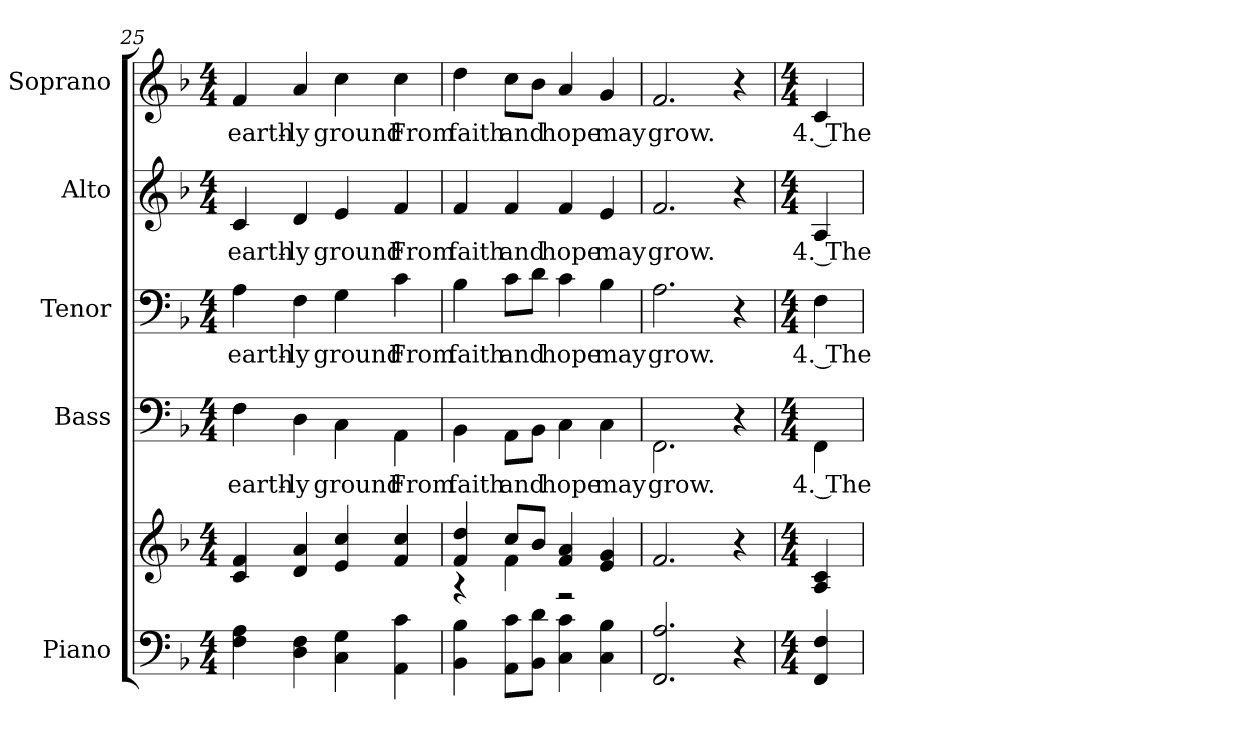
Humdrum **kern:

**kern	**kern	**kern	**text	**kern	**text	**kern	**text	**kern	**text
*part5	*part5	*part4	*part4	*part3	*part3	*part2	*part2	*part1	*part1
*staff6	*staff5	*staff4	*staff4	*staff3	*staff3	*staff2	*staff2	*staff1	*staff1
*I"Piano	*	*I"Bass	*	*I"Tenor	*	*I"Alto	*	*I"Soprano	*
*I'Pno.	*	*I'B.	*	*I'T.	*	*I'A.	*	*I'S.	*
*clefF4	*clefG2	*clefF4	*	*clefF4	*	*clefG2	*	*clefG2	*
*k[b-]	*k[b-]	*k[b-]	*	*k[b-]	*	*k[b-]	*	*k[b-]	*
*F:	*F:	*F:	*	*F:	*	*F:	*	*F:	*
*M4/4	*M4/4	*M4/4	*	*M4/4	*	*M4/4	*	*M4/4	*
=25	=25	=25	=25	=25	=25	=25	=25	=25	=25
!	!	!	!LO:LY:b:color=#000000	!	!	!	!	!	!
!	!	!	!	!	!LO:LY:b:color=#000000	!	!	!	!
!	!	!	!	!	!	!	!LO:LY:b:color=#000000	!	!
!	!	!	!	!	!	!	!	!	!LO:LY:b:color=#000000
4Fi\ 4Ai	4ci/ 4fi	4Fi\	earth-	4Ai\	earth-	4ci/	earth-	4fi/	earth-
!	!	!	!LO:LY:b:color=#000000	!	!	!	!	!	!
!	!	!	!	!	!LO:LY:b:color=#000000	!	!	!	!
!	!	!	!	!	!	!	!LO:LY:b:color=#000000	!	!
!	!	!	!	!	!	!	!	!	!LO:LY:b:color=#000000
4Di\ 4Fi	4di/ 4ai	4Di\	ly	4Fi\	ly	4di/	ly	4ai/	ly
!	!	!	!LO:LY:b:color=#000000	!	!	!	!	!	!
!	!	!	!	!	!LO:LY:b:color=#000000	!	!	!	!
!	!	!	!	!	!	!	!LO:LY:b:color=#000000	!	!
!	!	!	!	!	!	!	!	!	!LO:LY:b:color=#000000
4Ci\ 4Gi	4ei/ 4cci	4Ci\	ground	4Gi\	ground	4ei/	ground	4cci\	ground
!	!	!	!LO:LY:b:color=#000000	!	!	!	!	!	!
!	!	!	!	!	!LO:LY:b:color=#000000	!	!	!	!
!	!	!	!	!	!	!	!LO:LY:b:color=#000000	!	!
!	!	!	!	!	!	!	!	!	!LO:LY:b:color=#000000
4AAi\ 4ci	4fi/ 4cci	4AAi\	From	4ci\	From	4fi/	From	4cci\	From
=26	=26	=26	=26	=26	=26	=26	=26	=26	=26
*	*^	*	*	*	*	*	*	*	*
!	!	!	!	!LO:LY:b:color=#000000	!	!	!	!	!	!
!	!	!	!	!	!	!LO:LY:b:color=#000000	!	!	!	!
!	!	!	!	!	!	!	!	!LO:LY:b:color=#000000	!	!
!	!	!	!	!	!	!	!	!	!	!LO:LY:b:color=#000000
4BB-i\ 4B-i	4fi/ 4ddi	4r	4BB-i\	faith	4B-i\	faith	4fi/	faith	4ddi\	faith
!	!	!	!	!LO:LY:b:color=#000000	!	!	!	!	!	!
!	!	!	!	!	!	!LO:LY:b:color=#000000	!	!	!	!
!	!	!	!	!	!	!	!	!LO:LY:b:color=#000000	!	!
!	!	!	!	!	!	!	!	!	!	!LO:LY:b:color=#000000
8AAi\ 8ciL	8cci/L	4fi\	8AAi\L	and	8ci\L	and	4fi/	and	8cci\L	and
8BB-i\ 8diJ	8b-i/J	.	8BB-i\J	.	8di\J	.	.	.	8b-i\J	.
!	!	!	!	!LO:LY:b:color=#000000	!	!	!	!	!	!
!	!	!	!	!	!	!LO:LY:b:color=#000000	!	!	!	!
!	!	!	!	!	!	!	!	!LO:LY:b:color=#000000	!	!
!	!	!	!	!	!	!	!	!	!	!LO:LY:b:color=#000000
4Ci\ 4ci	4fi/ 4ai	2r	4Ci\	hope	4ci\	hope	4fi/	hope	4ai/	hope
!	!	!	!	!LO:LY:b:color=#000000	!	!	!	!	!	!
!	!	!	!	!	!	!LO:LY:b:color=#000000	!	!	!	!
!	!	!	!	!	!	!	!	!LO:LY:b:color=#000000	!	!
!	!	!	!	!	!	!	!	!	!	!LO:LY:b:color=#000000
4Ci\ 4B-i	4ei/ 4gi	.	4Ci\	may	4B-i\	may	4ei/	may	4gi/	may
*	*v	*v	*	*	*	*	*	*	*	*
=27	=27	=27	=27	=27	=27	=27	=27	=27	=27
!	!	!	!LO:LY:b:color=#000000	!	!	!	!	!	!
!	!	!	!	!	!LO:LY:b:color=#000000	!	!	!	!
!	!	!	!	!	!	!	!LO:LY:b:color=#000000	!	!
!	!	!	!	!	!	!	!	!	!LO:LY:b:color=#000000
2.FFi/ 2.Ai	2.fi/	2.FFi\	grow.	2.Ai\	grow.	2.fi/	grow.	2.fi/	grow.
4r	4r	4r	.	4r	.	4r	.	4r	.
=28	=28	=28	=28	=28	=28	=28	=28	=28	=28
*M4/4	*M4/4	*M4/4	*	*M4/4	*	*M4/4	*	*M4/4	*
!	!	!	!LO:LY:b:color=#000000	!	!	!	!	!	!
!	!	!	!	!	!LO:LY:b:color=#000000	!	!	!	!
!	!	!	!	!	!	!	!LO:LY:b:color=#000000	!	!
!	!	!	!	!	!	!	!	!	!LO:LY:b:color=#000000
4FFi/ 4Fi	4Ai/ 4ci	4FFi\	4. The	4Fi\	4. The	4Ai/	4. The	4ci/	4. The
=	=	=	=	=	=	=	=	=	=
*-	*-	*-	*-	*-	*-	*-	*-	*-	*-
